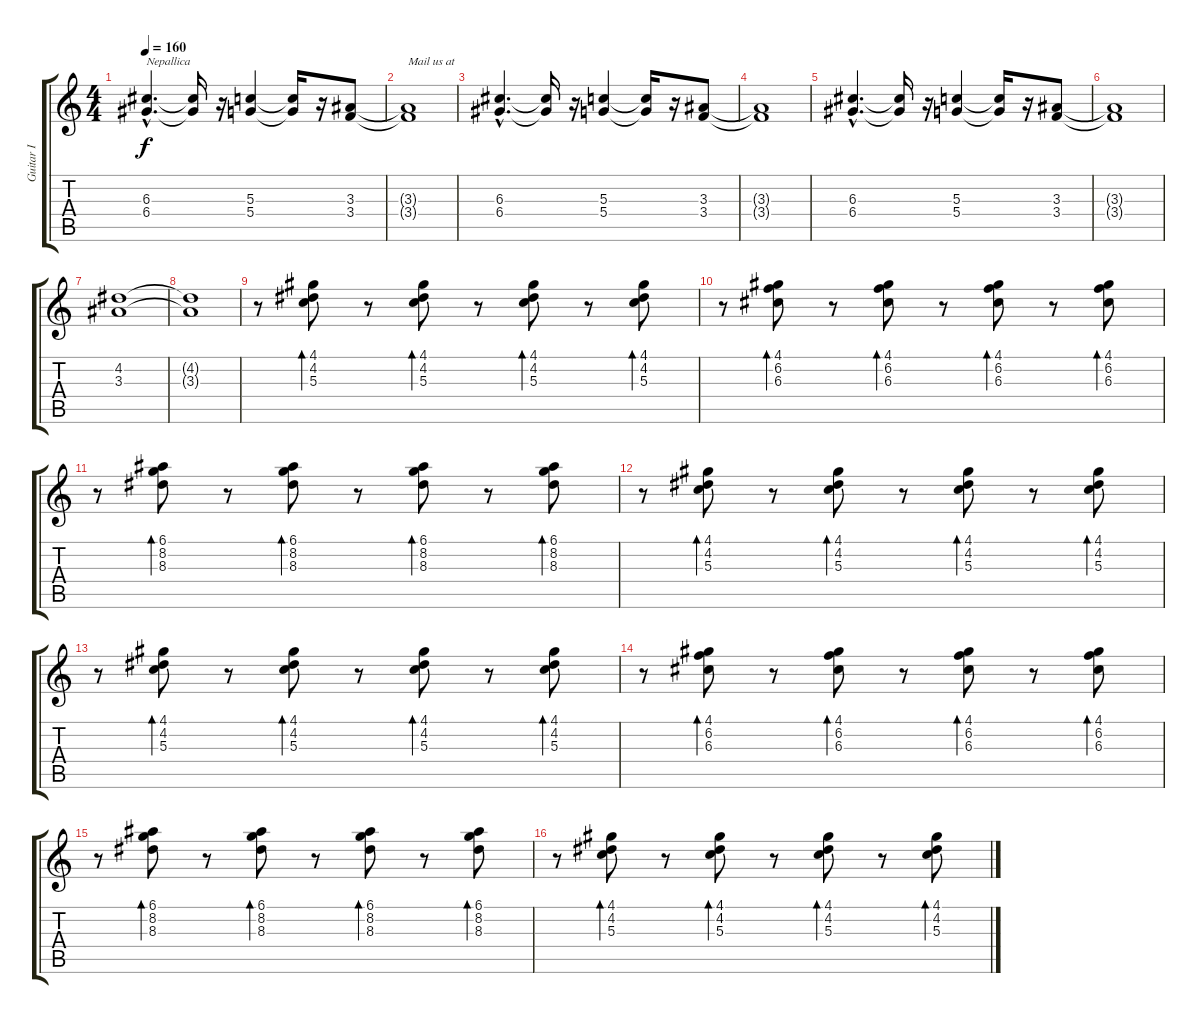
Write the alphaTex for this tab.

\track ("Guitar I" "Guitar I") {instrument electricguitarclean}
\staff {score tabs}
\tuning (E4 B3 G3 D3 A2 E2) {hide}
\ts (4 4)
\tempo 160
\clef g2
\ks c
(6.3{hac} 6.4{hac}).4{d txt "Nepallica" dy f instrument distortionguitar} (6.3{t} 6.4{t}).16 r.16 (5.3 5.4).4 (5.3{t} 5.4{t}).16 r.16 (3.3 3.4).8 |
(3.3{t} 3.4{t}).1{txt "Mail us at"} |
(6.3{hac} 6.4{hac}).4{d} (6.3{t} 6.4{t}).16 r.16 (5.3 5.4).4 (5.3{t} 5.4{t}).16 r.16 (3.3 3.4).8 |
(3.3{t} 3.4{t}).1 |
(6.3{hac} 6.4{hac}).4{d} (6.3{t} 6.4{t}).16 r.16 (5.3 5.4).4 (5.3{t} 5.4{t}).16 r.16 (3.3 3.4).8 |
(3.3{t} 3.4{t}).1 |
(4.2 3.3).1 |
(4.2{t} 3.3{t}).1 |
r.8{instrument electricguitarclean} (4.1 4.2 5.3).8{bd 240} r.8 (4.1 4.2 5.3).8{bd 240} r.8 (4.1 4.2 5.3).8{bd 240} r.8 (4.1 4.2 5.3).8{bd 240} |
r.8 (4.1 6.2 6.3).8{bd 240} r.8 (4.1 6.2 6.3).8{bd 240} r.8 (4.1 6.2 6.3).8{bd 240} r.8 (4.1 6.2 6.3).8{bd 240} |
r.8 (6.1 8.2 8.3).8{bd 240} r.8 (6.1 8.2 8.3).8{bd 240} r.8 (6.1 8.2 8.3).8{bd 240} r.8 (6.1 8.2 8.3).8{bd 240} |
r.8 (4.1 4.2 5.3).8{bd 240} r.8 (4.1 4.2 5.3).8{bd 240} r.8 (4.1 4.2 5.3).8{bd 240} r.8 (4.1 4.2 5.3).8{bd 240} |
r.8 (4.1 4.2 5.3).8{bd 240} r.8 (4.1 4.2 5.3).8{bd 240} r.8 (4.1 4.2 5.3).8{bd 240} r.8 (4.1 4.2 5.3).8{bd 240} |
r.8 (4.1 6.2 6.3).8{bd 240} r.8 (4.1 6.2 6.3).8{bd 240} r.8 (4.1 6.2 6.3).8{bd 240} r.8 (4.1 6.2 6.3).8{bd 240} |
r.8 (6.1 8.2 8.3).8{bd 240} r.8 (6.1 8.2 8.3).8{bd 240} r.8 (6.1 8.2 8.3).8{bd 240} r.8 (6.1 8.2 8.3).8{bd 240} |
r.8 (4.1 4.2 5.3).8{bd 240} r.8 (4.1 4.2 5.3).8{bd 240} r.8 (4.1 4.2 5.3).8{bd 240} r.8 (4.1 4.2 5.3).8{bd 240}
